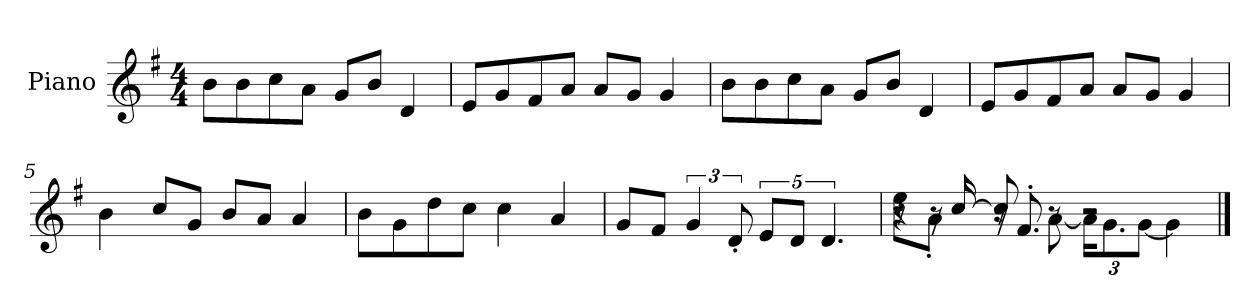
**kern
*part1
*staff1
*I"Piano
*I'P-no
*clefG2
*k[f#]
*M4/4
*MM90
=1
8b\L
8b\
8cc\
8a\J
8g/L
8b/J
4d/
=2
8e/L
8g/
8f#/
8a/J
8a/L
8g/J
4g/
=3
8b\L
8b\
8cc\
8a\J
8g/L
8b/J
4d/
=4
8e/L
8g/
8f#/
8a/J
8a/L
8g/J
4g/
=5
4b\
8cc/L
8g/J
8b/L
8a/J
4a/
!!LO:LB:g=z
=6
8b\L
8g\
8dd\
8cc\J
4cc\
4a/
=7
8g/L
8f#/J
6g/
12d'/
10e/L
10d/J
5.d/
=8
*^
*	*^
8r	8ee\L	4r
16r	8a'\J	.
[16cc/	.	.
8cc/]	8r	16r
.	.	8.f#'/
8r	[8a\	.
*	*Xbrackettup	*
2r	24a\KL]	2r
.	12.g\	.
.	[12g\J	.
.	4g\]	.
*v	*v	*v
==
*-
